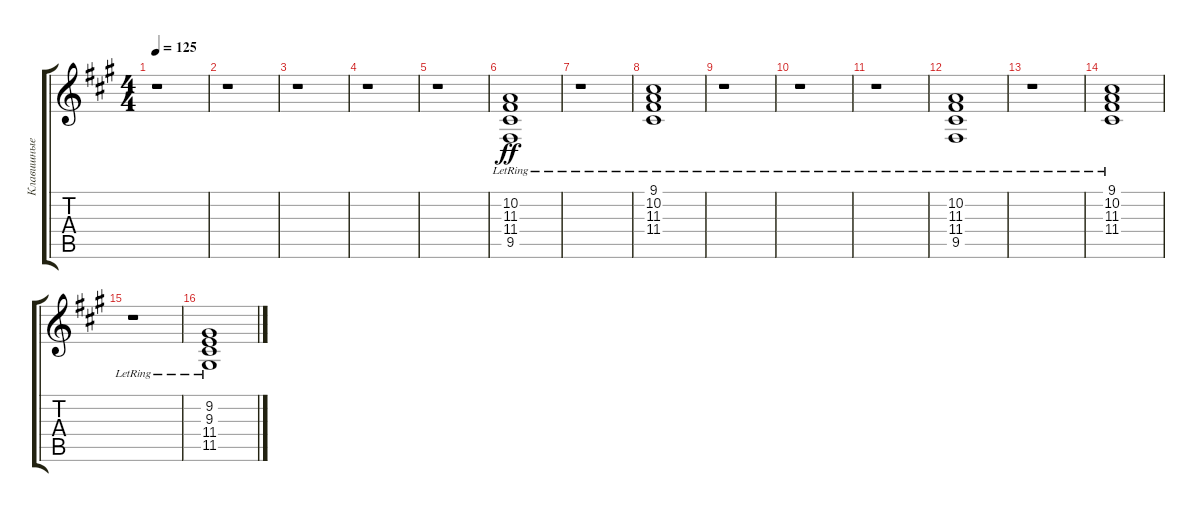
\track ("Клавишные 2" "Клавишные ") {instrument electricgrandpiano}
\staff {score tabs}
\tuning (E4 B3 G3 D3 A2 E2) {hide}
\ts (4 4)
\tempo 125
\clef g2
\ks f#minor
r.1{dy ff} |
r.1 |
r.1 |
r.1 |
r.1 |
(10.2{lr} 11.3{lr} 11.4{lr} 9.5).1 |
r.1 |
(9.1{lr} 10.2{lr} 11.3{lr} 11.4{lr}).1 |
r.1 |
r.1 |
r.1 |
(10.2{lr} 11.3{lr} 11.4{lr} 9.5).1 |
r.1 |
(9.1{lr} 10.2{lr} 11.3{lr} 11.4{lr}).1 |
r.1 |
(9.2{lr} 9.3{lr} 11.4 11.5).1
